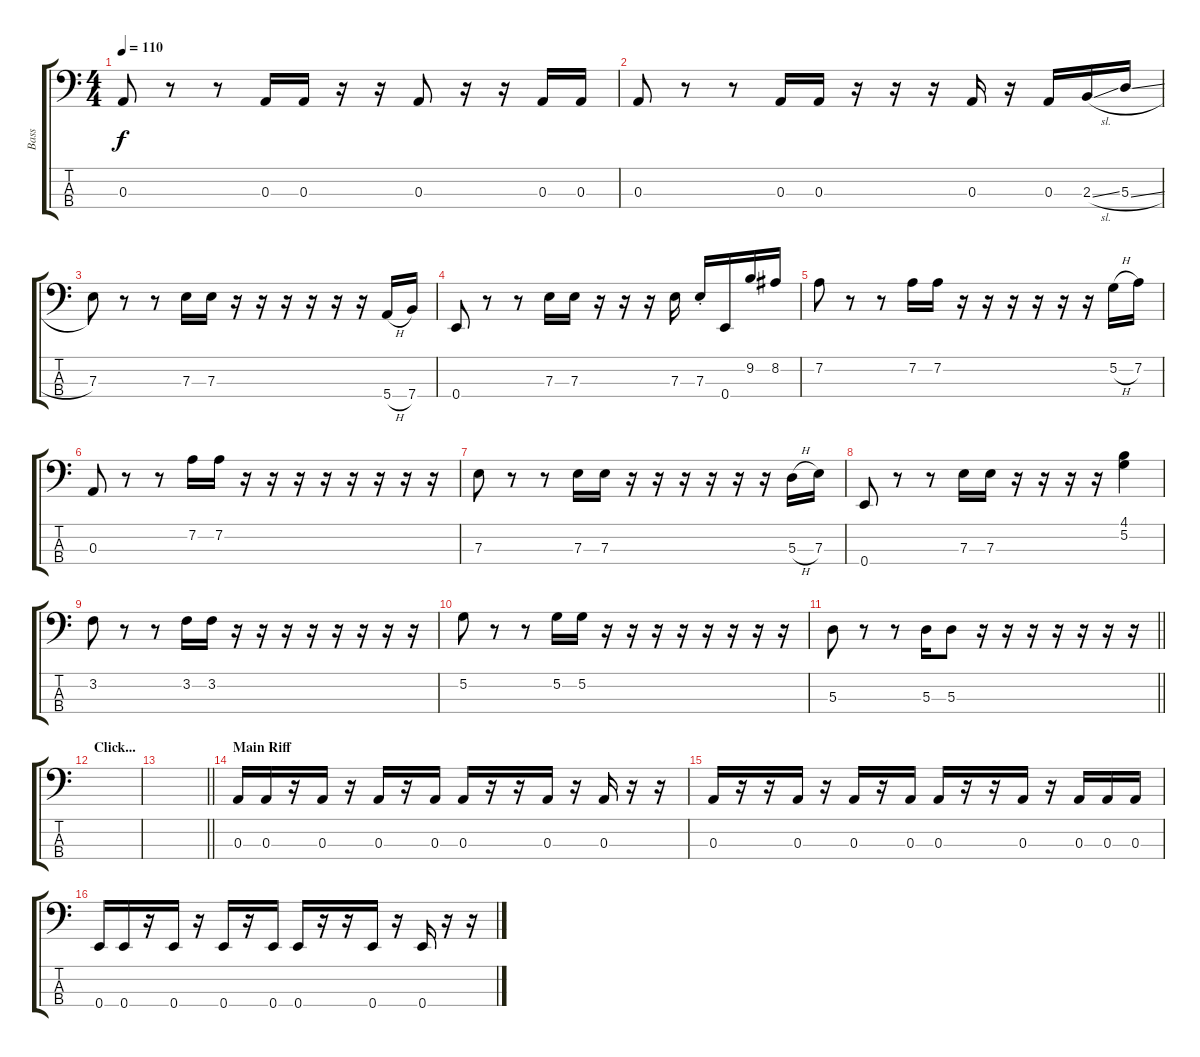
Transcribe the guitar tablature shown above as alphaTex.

\track ("Bass" "Bass") {instrument electricbasspick}
\staff {score tabs}
\tuning (G2 D2 A1 E1) {hide}
\ts (4 4)
\tempo 110
\clef f4
\ks c
0.3.8{dy f} r.8 r.8 0.3.16 0.3.16 r.16 r.16 0.3.8 r.16 r.16 0.3.16 0.3.16 |
0.3.8 r.8 r.8 0.3.16 0.3.16 r.16 r.16 r.16 0.3.16 r.16 0.3.16 2.3{sl}.16 5.3{sl}.16 |
7.3.8 r.8 r.8 7.3.16 7.3.16 r.16 r.16 r.16 r.16 r.16 r.16 5.4{h}.16 7.4.16 |
0.4.8 r.8 r.8 7.3.16 7.3.16 r.16 r.16 r.16 7.3.16 7.3{st}.16 0.4.16 9.2.16 8.2.16 |
7.2.8 r.8 r.8 7.2.16 7.2.16 r.16 r.16 r.16 r.16 r.16 r.16 5.2{h}.16 7.2.16 |
0.3.8 r.8 r.8 7.2.16 7.2.16 r.16 r.16 r.16 r.16 r.16 r.16 r.16 r.16 |
7.3.8 r.8 r.8 7.3.16 7.3.16 r.16 r.16 r.16 r.16 r.16 r.16 5.3{h}.16 7.3.16 |
0.4.8 r.8 r.8 7.3.16 7.3.16 r.16 r.16 r.16 r.16 (4.1 5.2).4 |
3.2.8 r.8 r.8 3.2.16 3.2.16 r.16 r.16 r.16 r.16 r.16 r.16 r.16 r.16 |
5.2.8 r.8 r.8 5.2.16 5.2.16 r.16 r.16 r.16 r.16 r.16 r.16 r.16 r.16 |
\barLineRight lightlight
5.3.8 r.8 r.8 5.3.16 5.3.8 r.16 r.16 r.16 r.16 r.16 r.16 r.16 |
\section ("" "Click...")
|
\barLineRight lightlight
|
\section ("" "Main Riff")
0.3.16 0.3.16 r.16 0.3.16 r.16 0.3.16 r.16 0.3.16 0.3.16 r.16 r.16 0.3.16 r.16 0.3.16 r.16 r.16 |
0.3.16 r.16 r.16 0.3.16 r.16 0.3.16 r.16 0.3.16 0.3.16 r.16 r.16 0.3.16 r.16 0.3.16 0.3.16 0.3.16 |
0.4.16 0.4.16 r.16 0.4.16 r.16 0.4.16 r.16 0.4.16 0.4.16 r.16 r.16 0.4.16 r.16 0.4.16 r.16 r.16
